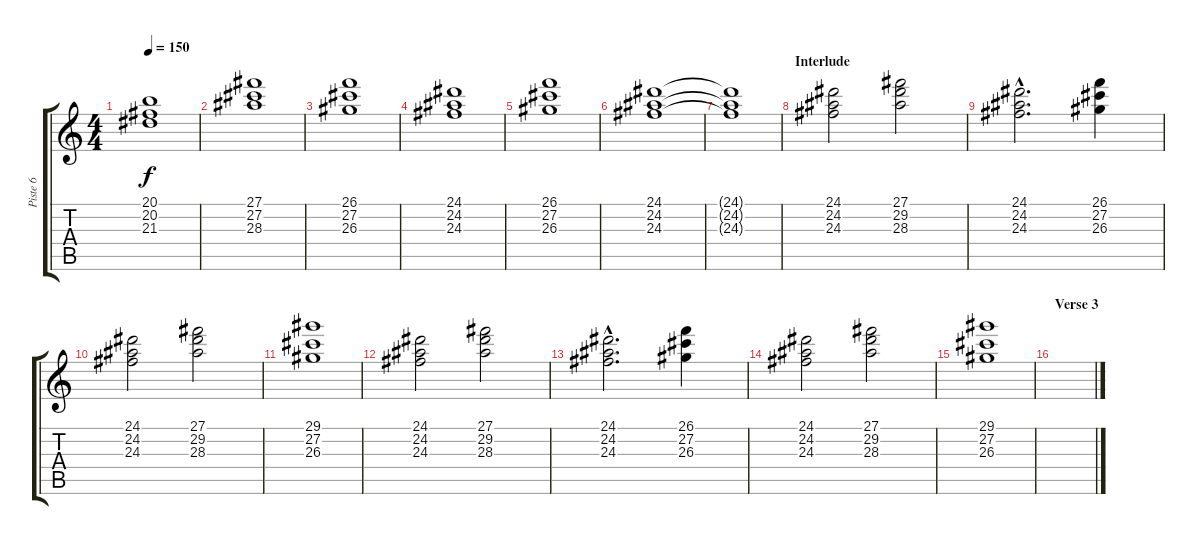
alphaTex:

\track ("Piste 6" "Piste 6") {instrument stringensemble1}
\staff {score tabs}
\tuning (Eb4 Bb3 Gb3 Db3 Ab2 Eb2) {hide}
\ts (4 4)
\tempo 150
\clef g2
\ks c
(20.1 20.2 21.3).1{dy f} |
(27.1 27.2 28.3).1 |
(26.1 27.2 26.3).1 |
(24.1 24.2 24.3).1 |
(26.1 27.2 26.3).1 |
(24.1 24.2 24.3).1 |
(24.1{t} 24.2{t} 24.3{t}).1 |
\section ("" "Interlude")
(24.1 24.2 24.3).2 (27.1 29.2 28.3).2 |
(24.1{hac} 24.2{hac} 24.3{hac}).2{d} (26.1 27.2 26.3).4 |
(24.1 24.2 24.3).2 (27.1 29.2 28.3).2 |
(29.1 27.2 26.3).1 |
(24.1 24.2 24.3).2 (27.1 29.2 28.3).2 |
(24.1{hac} 24.2{hac} 24.3{hac}).2{d} (26.1 27.2 26.3).4 |
(24.1 24.2 24.3).2 (27.1 29.2 28.3).2 |
(29.1 27.2 26.3).1 |
\section ("" "Verse 3")
